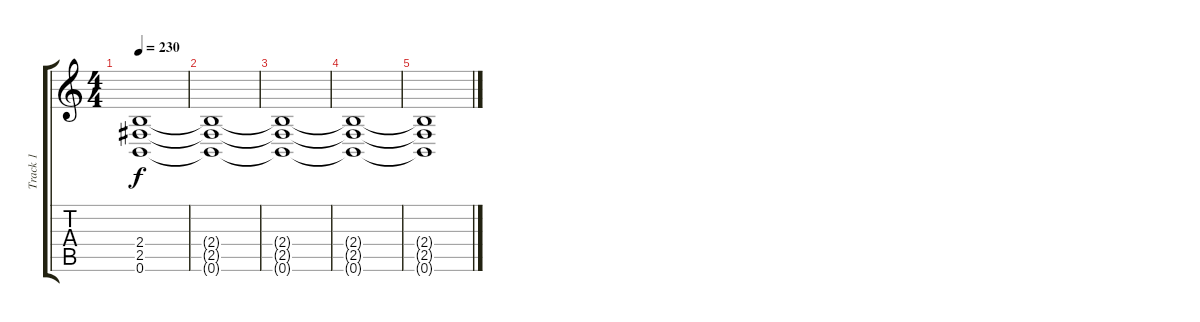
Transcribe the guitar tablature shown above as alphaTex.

\track ("Track 1" "Track 1") {instrument distortionguitar}
\staff {score tabs}
\tuning (B3 Gb3 D3 A2 E2 B1) {hide}
\ts (4 4)
\tempo 230
\clef g2
\ks c
(2.4{t} 2.5{t} 0.6{t}).1{dy f volume 16} |
(2.4{t} 2.5{t} 0.6{t}).1 |
(2.4{t} 2.5{t} 0.6{t}).1 |
(2.4{t} 2.5{t} 0.6{t}).1 |
(2.4{t} 2.5{t} 0.6{t}).1
